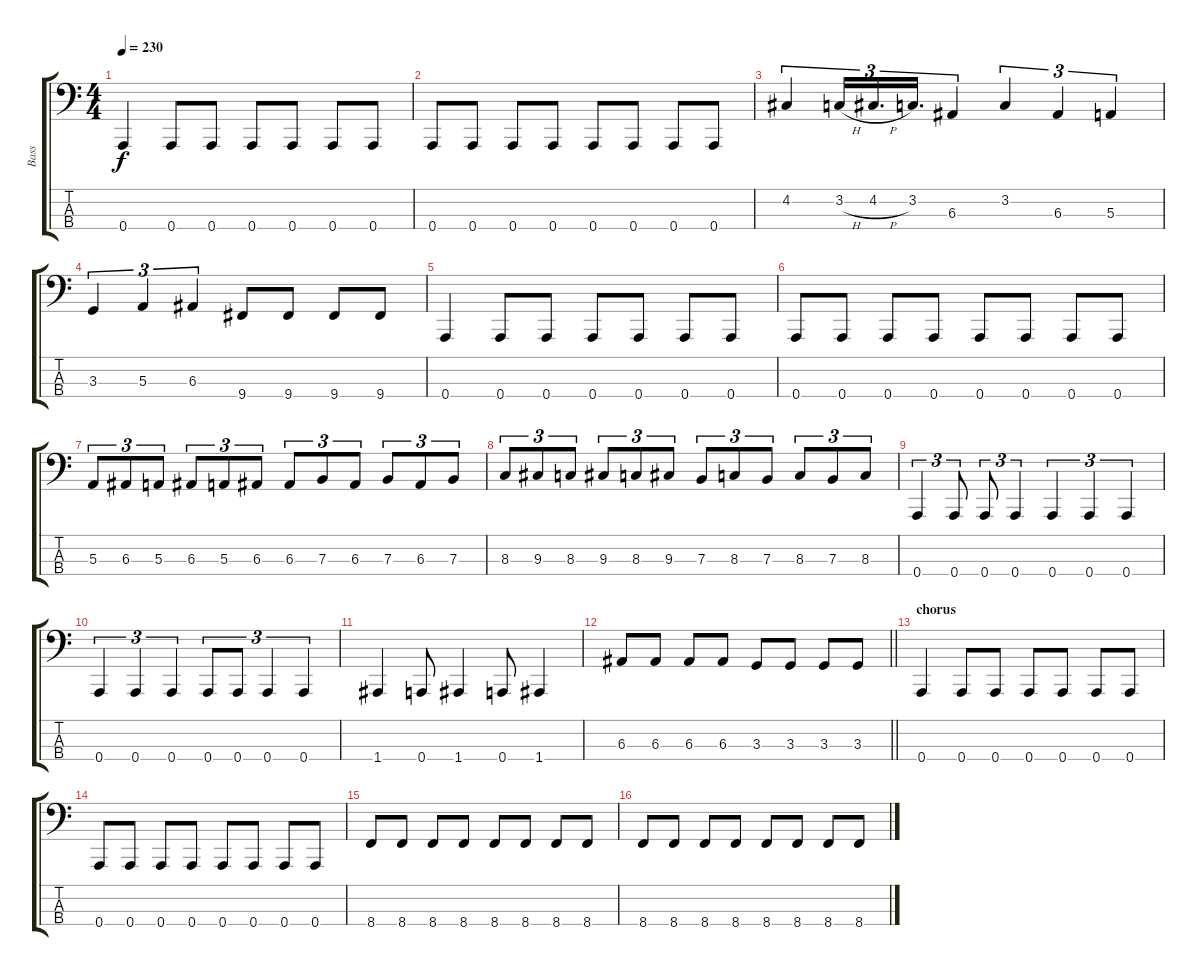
\track ("Bass" "Bass") {instrument electricbasspick}
\staff {score tabs}
\tuning (D2 A1 E1 A0) {hide}
\ts (4 4)
\tempo 230
\clef f4
\ks c
0.4.4{dy f} 0.4.8 0.4.8 0.4.8 0.4.8 0.4.8 0.4.8 |
0.4.8 0.4.8 0.4.8 0.4.8 0.4.8 0.4.8 0.4.8 0.4.8 |
4.2.4{tu (3 2)} 3.2{h}.16{tu (3 2)} 4.2{h}.16{d tu (3 2)} 3.2.16{d tu (3 2)} 6.3.4{tu (3 2)} 3.2.4{tu (3 2)} 6.3.4{tu (3 2)} 5.3.4{tu (3 2)} |
3.3.4{tu (3 2)} 5.3.4{tu (3 2)} 6.3.4{tu (3 2)} 9.4.8 9.4.8 9.4.8 9.4.8 |
0.4.4 0.4.8 0.4.8 0.4.8 0.4.8 0.4.8 0.4.8 |
0.4.8 0.4.8 0.4.8 0.4.8 0.4.8 0.4.8 0.4.8 0.4.8 |
5.3.8{tu (3 2)} 6.3.8{tu (3 2)} 5.3.8{tu (3 2)} 6.3.8{tu (3 2)} 5.3.8{tu (3 2)} 6.3.8{tu (3 2)} 6.3.8{tu (3 2)} 7.3.8{tu (3 2)} 6.3.8{tu (3 2)} 7.3.8{tu (3 2)} 6.3.8{tu (3 2)} 7.3.8{tu (3 2)} |
8.3.8{tu (3 2)} 9.3.8{tu (3 2)} 8.3.8{tu (3 2)} 9.3.8{tu (3 2)} 8.3.8{tu (3 2)} 9.3.8{tu (3 2)} 7.3.8{tu (3 2)} 8.3.8{tu (3 2)} 7.3.8{tu (3 2)} 8.3.8{tu (3 2)} 7.3.8{tu (3 2)} 8.3.8{tu (3 2)} |
0.4.4{tu (3 2)} 0.4.8{tu (3 2)} 0.4.8{tu (3 2)} 0.4.4{tu (3 2)} 0.4.4{tu (3 2)} 0.4.4{tu (3 2)} 0.4.4{tu (3 2)} |
0.4.4{tu (3 2)} 0.4.4{tu (3 2)} 0.4.4{tu (3 2)} 0.4.8{tu (3 2)} 0.4.8{tu (3 2)} 0.4.4{tu (3 2)} 0.4.4{tu (3 2)} |
1.4.4 0.4.8 1.4.4 0.4.8 1.4.4 |
\barLineRight lightlight
6.3.8 6.3.8 6.3.8 6.3.8 3.3.8 3.3.8 3.3.8 3.3.8 |
\section ("" "chorus")
0.4.4 0.4.8 0.4.8 0.4.8 0.4.8 0.4.8 0.4.8 |
0.4.8 0.4.8 0.4.8 0.4.8 0.4.8 0.4.8 0.4.8 0.4.8 |
8.4.8 8.4.8 8.4.8 8.4.8 8.4.8 8.4.8 8.4.8 8.4.8 |
8.4.8 8.4.8 8.4.8 8.4.8 8.4.8 8.4.8 8.4.8 8.4.8
